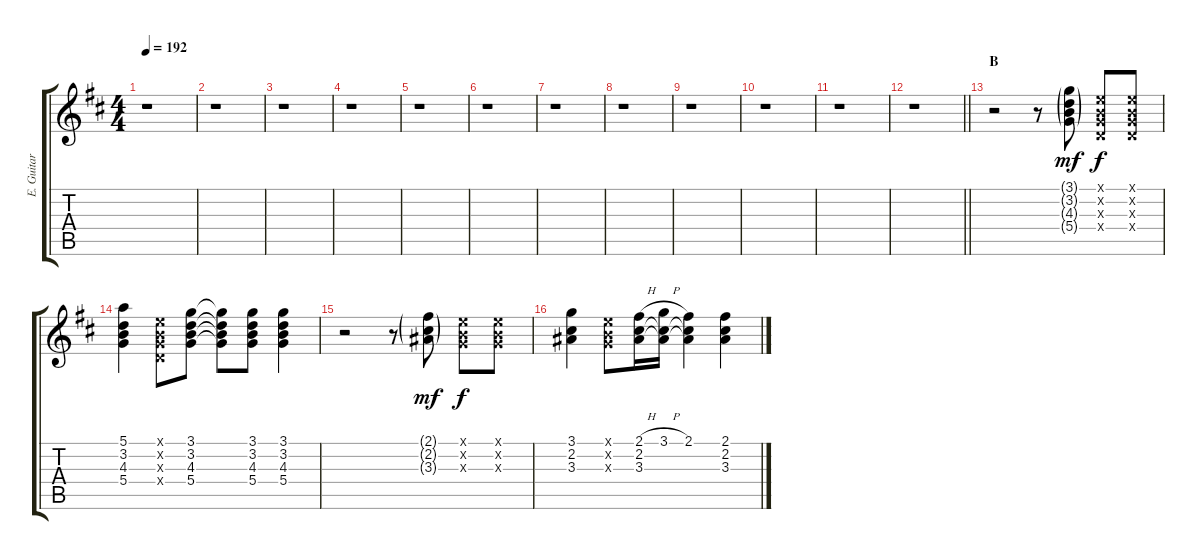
\track ("E. Guitar I" "E. Guitar ") {instrument overdrivenguitar}
\staff {score tabs}
\tuning (E4 B3 G3 D3 A2 E2) {hide}
\ts (4 4)
\tempo 192
\clef g2
\ks d
r.1{dy f} |
r.1 |
r.1 |
r.1 |
r.1 |
r.1 |
r.1 |
r.1 |
r.1 |
r.1 |
r.1 |
\barLineRight lightlight
r.1 |
\section ("" "B")
r.2 r.8 (3.1{g} 3.2{g} 4.3{g} 5.4{g}).8{dy mf} (0.1{x} 0.2{x} 0.3{x} 0.4{x}).8{dy f} (0.1{x} 0.2{x} 0.3{x} 0.4{x}).8 |
(5.1 3.2 4.3 5.4).4 (0.1{x} 0.2{x} 0.3{x} 0.4{x}).8 (3.1 3.2 4.3 5.4).8 (3.1{t} 3.2{t} 4.3{t} 5.4{t}).8 (3.1 3.2 4.3 5.4).8 (3.1 3.2 4.3 5.4).4 |
r.2 r.8 (2.1{g} 2.2{g} 3.3{g}).8{dy mf} (0.1{x} 0.2{x} 0.3{x}).8{dy f} (0.1{x} 0.2{x} 0.3{x}).8 |
(3.1 2.2 3.3).4 (0.1{x} 0.2{x} 0.3{x}).8 (2.1{h} 2.2 3.3).16 (3.1{h} 2.2{t} 3.3{t}).16 (2.1 2.2{t} 3.3{t}).4 (2.1 2.2 3.3).4
